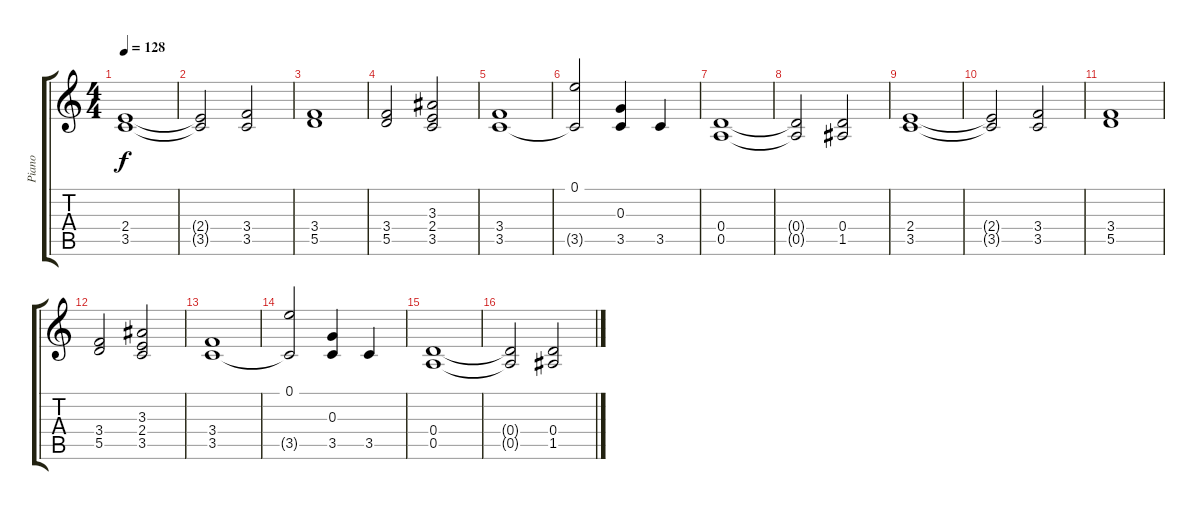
\track ("Piano " "Piano ") {instrument acousticgrandpiano}
\staff {score tabs}
\tuning (E5 B4 G4 D4 A3 E3) {hide}
\ts (4 4)
\tempo 128
\clef g2
\ks c
(2.4 3.5).1{dy f} |
(2.4{t} 3.5{t}).2 (3.4 3.5).2 |
(3.4 5.5).1 |
(3.4 5.5).2 (3.3 2.4 3.5).2 |
(3.4 3.5).1 |
(0.1 3.5{t}).2 (0.3 3.5).4 3.5.4 |
(0.4 0.5).1 |
(0.4{t} 0.5{t}).2 (0.4 1.5).2 |
(2.4 3.5).1 |
(2.4{t} 3.5{t}).2 (3.4 3.5).2 |
(3.4 5.5).1 |
(3.4 5.5).2 (3.3 2.4 3.5).2 |
(3.4 3.5).1 |
(0.1 3.5{t}).2 (0.3 3.5).4 3.5.4 |
(0.4 0.5).1 |
(0.4{t} 0.5{t}).2 (0.4 1.5).2
